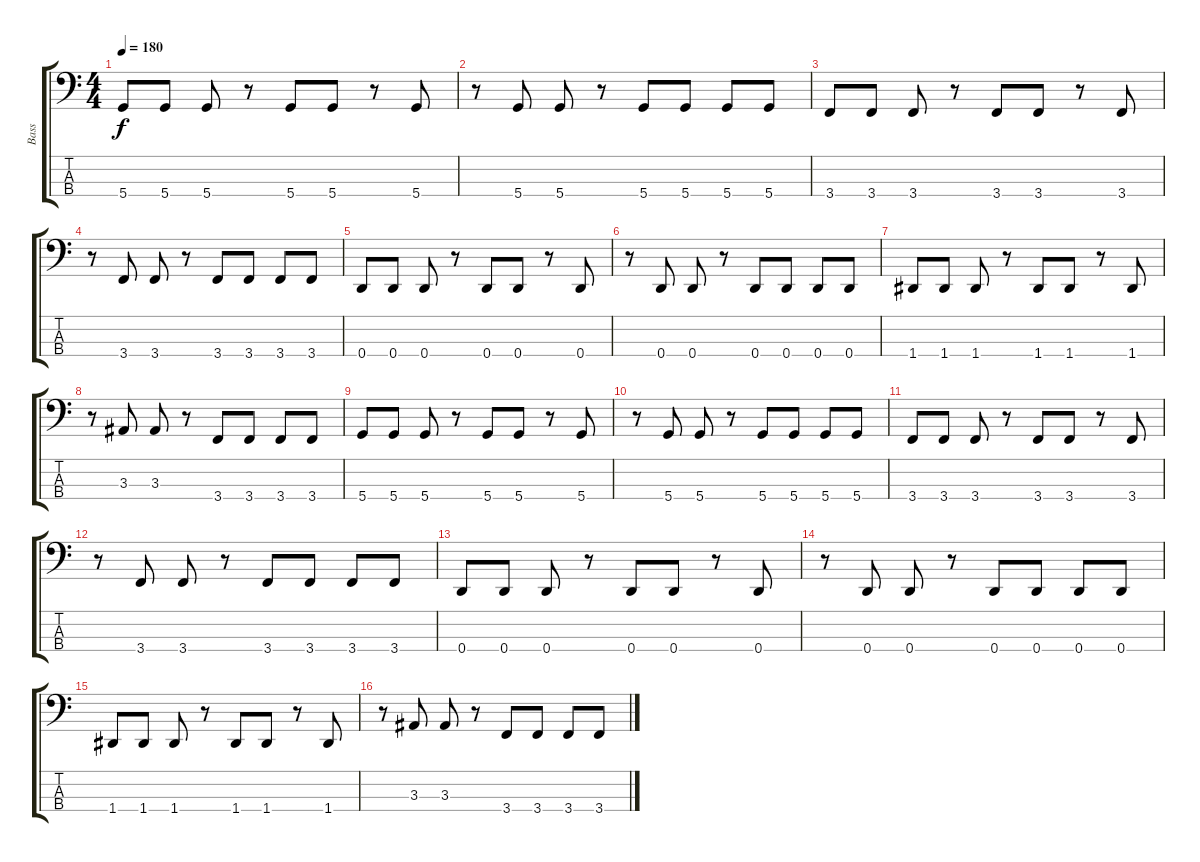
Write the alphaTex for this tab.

\track ("Bass" "Bass") {instrument electricbassfinger}
\staff {score tabs}
\tuning (F2 C2 G1 D1) {hide}
\ts (4 4)
\section ("" "")
\tempo 180
\clef f4
\ks c
5.4.8{dy f} 5.4.8 5.4.8 r.8 5.4.8 5.4.8 r.8 5.4.8 |
r.8 5.4.8 5.4.8 r.8 5.4.8 5.4.8 5.4.8 5.4.8 |
3.4.8 3.4.8 3.4.8 r.8 3.4.8 3.4.8 r.8 3.4.8 |
r.8 3.4.8 3.4.8 r.8 3.4.8 3.4.8 3.4.8 3.4.8 |
0.4.8 0.4.8 0.4.8 r.8 0.4.8 0.4.8 r.8 0.4.8 |
r.8 0.4.8 0.4.8 r.8 0.4.8 0.4.8 0.4.8 0.4.8 |
1.4.8 1.4.8 1.4.8 r.8 1.4.8 1.4.8 r.8 1.4.8 |
r.8 3.3.8 3.3.8 r.8 3.4.8 3.4.8 3.4.8 3.4.8 |
5.4.8 5.4.8 5.4.8 r.8 5.4.8 5.4.8 r.8 5.4.8 |
r.8 5.4.8 5.4.8 r.8 5.4.8 5.4.8 5.4.8 5.4.8 |
3.4.8 3.4.8 3.4.8 r.8 3.4.8 3.4.8 r.8 3.4.8 |
r.8 3.4.8 3.4.8 r.8 3.4.8 3.4.8 3.4.8 3.4.8 |
0.4.8 0.4.8 0.4.8 r.8 0.4.8 0.4.8 r.8 0.4.8 |
r.8 0.4.8 0.4.8 r.8 0.4.8 0.4.8 0.4.8 0.4.8 |
1.4.8 1.4.8 1.4.8 r.8 1.4.8 1.4.8 r.8 1.4.8 |
r.8 3.3.8 3.3.8 r.8 3.4.8 3.4.8 3.4.8 3.4.8
